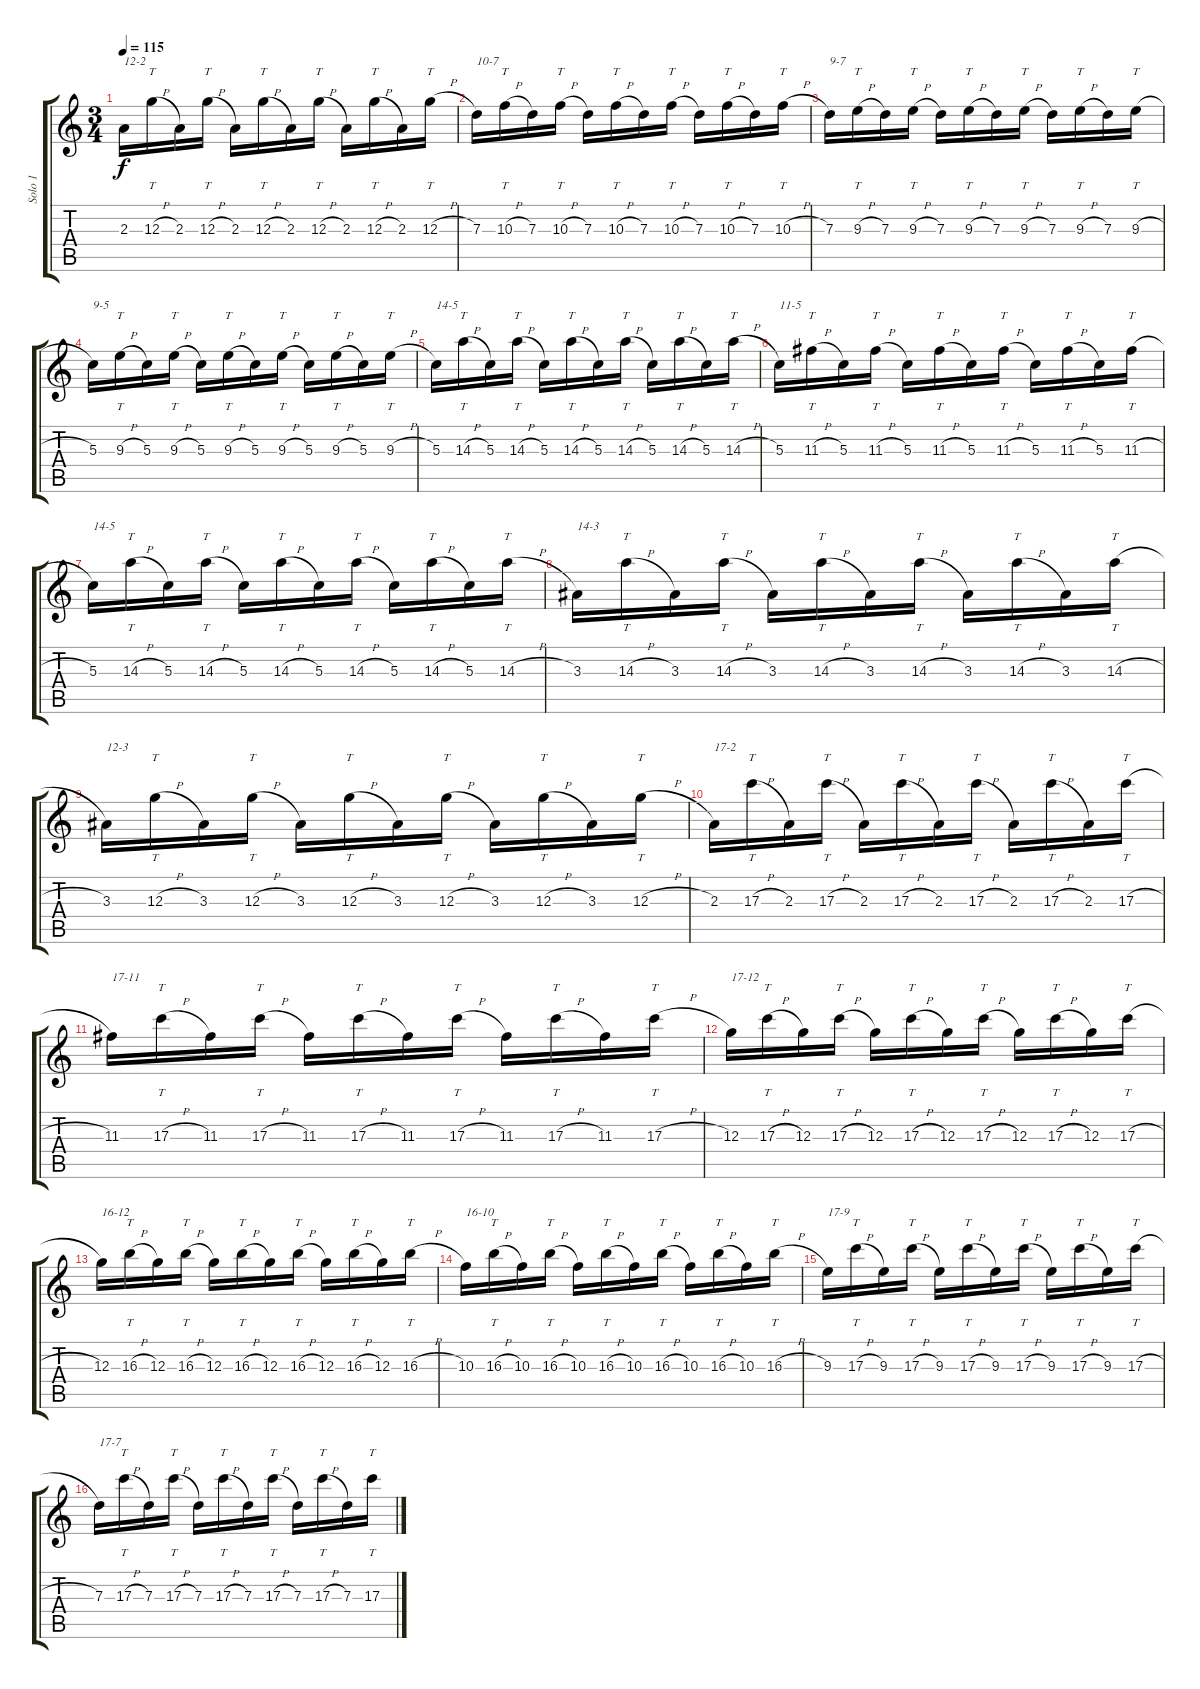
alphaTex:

\track ("Solo 1" "Solo 1") {instrument distortionguitar}
\staff {score tabs}
\tuning (E4 B3 G3 D3 A2 E2) {hide}
\ts (3 4)
\tempo 115
\clef g2
\ks aminor
2.3.16{txt "12-2" dy f} 12.3{h}.16{tt} 2.3.16 12.3{h}.16{tt} 2.3.16 12.3{h}.16{tt} 2.3.16 12.3{h}.16{tt} 2.3.16 12.3{h}.16{tt} 2.3.16 12.3{h}.16{tt} |
7.3.16{txt "10-7"} 10.3{h}.16{tt} 7.3.16 10.3{h}.16{tt} 7.3.16 10.3{h}.16{tt} 7.3.16 10.3{h}.16{tt} 7.3.16 10.3{h}.16{tt} 7.3.16 10.3{h}.16{tt} |
7.3.16{txt "9-7"} 9.3{h}.16{tt} 7.3.16 9.3{h}.16{tt} 7.3.16 9.3{h}.16{tt} 7.3.16 9.3{h}.16{tt} 7.3.16 9.3{h}.16{tt} 7.3.16 9.3{h}.16{tt} |
5.3.16{txt "9-5"} 9.3{h}.16{tt} 5.3.16 9.3{h}.16{tt} 5.3.16 9.3{h}.16{tt} 5.3.16 9.3{h}.16{tt} 5.3.16 9.3{h}.16{tt} 5.3.16 9.3{h}.16{tt} |
5.3.16{txt "14-5"} 14.3{h}.16{tt} 5.3.16 14.3{h}.16{tt} 5.3.16 14.3{h}.16{tt} 5.3.16 14.3{h}.16{tt} 5.3.16 14.3{h}.16{tt} 5.3.16 14.3{h}.16{tt} |
5.3.16{txt "11-5"} 11.3{h}.16{tt} 5.3.16 11.3{h}.16{tt} 5.3.16 11.3{h}.16{tt} 5.3.16 11.3{h}.16{tt} 5.3.16 11.3{h}.16{tt} 5.3.16 11.3{h}.16{tt} |
5.3.16{txt "14-5"} 14.3{h}.16{tt} 5.3.16 14.3{h}.16{tt} 5.3.16 14.3{h}.16{tt} 5.3.16 14.3{h}.16{tt} 5.3.16 14.3{h}.16{tt} 5.3.16 14.3{h}.16{tt} |
3.3.16{txt "14-3"} 14.3{h}.16{tt} 3.3.16 14.3{h}.16{tt} 3.3.16 14.3{h}.16{tt} 3.3.16 14.3{h}.16{tt} 3.3.16 14.3{h}.16{tt} 3.3.16 14.3{h}.16{tt} |
3.3.16{txt "12-3"} 12.3{h}.16{tt} 3.3.16 12.3{h}.16{tt} 3.3.16 12.3{h}.16{tt} 3.3.16 12.3{h}.16{tt} 3.3.16 12.3{h}.16{tt} 3.3.16 12.3{h}.16{tt} |
2.3.16{txt "17-2"} 17.3{h}.16{tt} 2.3.16 17.3{h}.16{tt} 2.3.16 17.3{h}.16{tt} 2.3.16 17.3{h}.16{tt} 2.3.16 17.3{h}.16{tt} 2.3.16 17.3{h}.16{tt} |
11.3.16{txt "17-11"} 17.3{h}.16{tt} 11.3.16 17.3{h}.16{tt} 11.3.16 17.3{h}.16{tt} 11.3.16 17.3{h}.16{tt} 11.3.16 17.3{h}.16{tt} 11.3.16 17.3{h}.16{tt} |
12.3.16{txt "17-12"} 17.3{h}.16{tt} 12.3.16 17.3{h}.16{tt} 12.3.16 17.3{h}.16{tt} 12.3.16 17.3{h}.16{tt} 12.3.16 17.3{h}.16{tt} 12.3.16 17.3{h}.16{tt} |
12.3.16{txt "16-12"} 16.3{h}.16{tt} 12.3.16 16.3{h}.16{tt} 12.3.16 16.3{h}.16{tt} 12.3.16 16.3{h}.16{tt} 12.3.16 16.3{h}.16{tt} 12.3.16 16.3{h}.16{tt} |
10.3.16{txt "16-10"} 16.3{h}.16{tt} 10.3.16 16.3{h}.16{tt} 10.3.16 16.3{h}.16{tt} 10.3.16 16.3{h}.16{tt} 10.3.16 16.3{h}.16{tt} 10.3.16 16.3{h}.16{tt} |
9.3.16{txt "17-9"} 17.3{h}.16{tt} 9.3.16 17.3{h}.16{tt} 9.3.16 17.3{h}.16{tt} 9.3.16 17.3{h}.16{tt} 9.3.16 17.3{h}.16{tt} 9.3.16 17.3{h}.16{tt} |
7.3.16{txt "17-7"} 17.3{h}.16{tt} 7.3.16 17.3{h}.16{tt} 7.3.16 17.3{h}.16{tt} 7.3.16 17.3{h}.16{tt} 7.3.16 17.3{h}.16{tt} 7.3.16 17.3{h}.16{tt}
